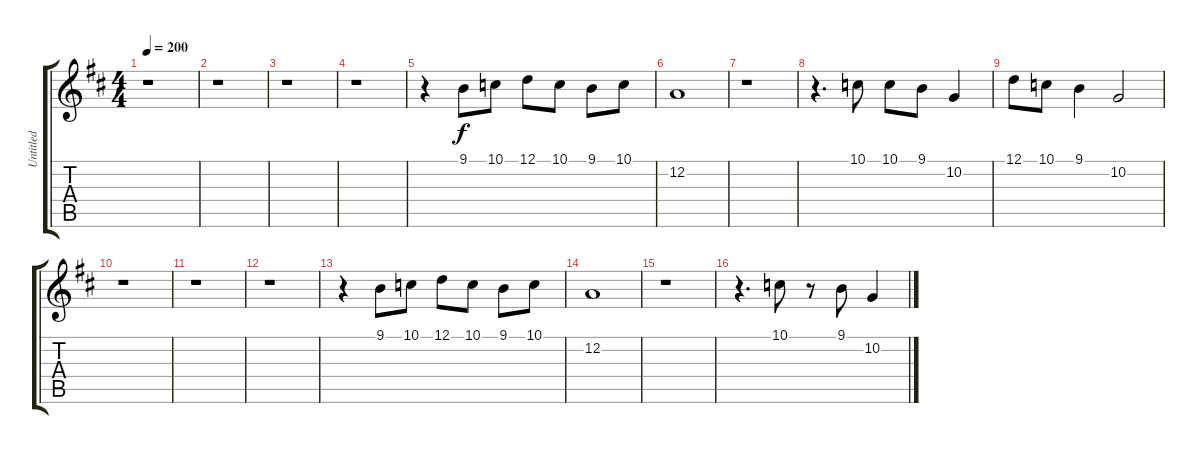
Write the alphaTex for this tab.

\track ("Untitled" "Untitled") {instrument acousticgrandpiano}
\staff {score tabs}
\tuning (D4 A3 F3 C3 G2 D2) {hide}
\ts (4 4)
\tempo 200
\clef g2
\ks d
r.1{dy f instrument acousticgrandpiano} |
r.1 |
r.1 |
r.1 |
r.4 9.1.8 10.1.8 12.1.8 10.1.8 9.1.8 10.1.8 |
12.2.1 |
r.1 |
r.4{d} 10.1.8 10.1.8 9.1.8 10.2.4 |
12.1.8 10.1.8 9.1.4 10.2.2 |
r.1 |
r.1 |
r.1 |
r.4 9.1.8 10.1.8 12.1.8 10.1.8 9.1.8 10.1.8 |
12.2.1 |
r.1 |
r.4{d} 10.1.8 r.8 9.1.8 10.2.4
